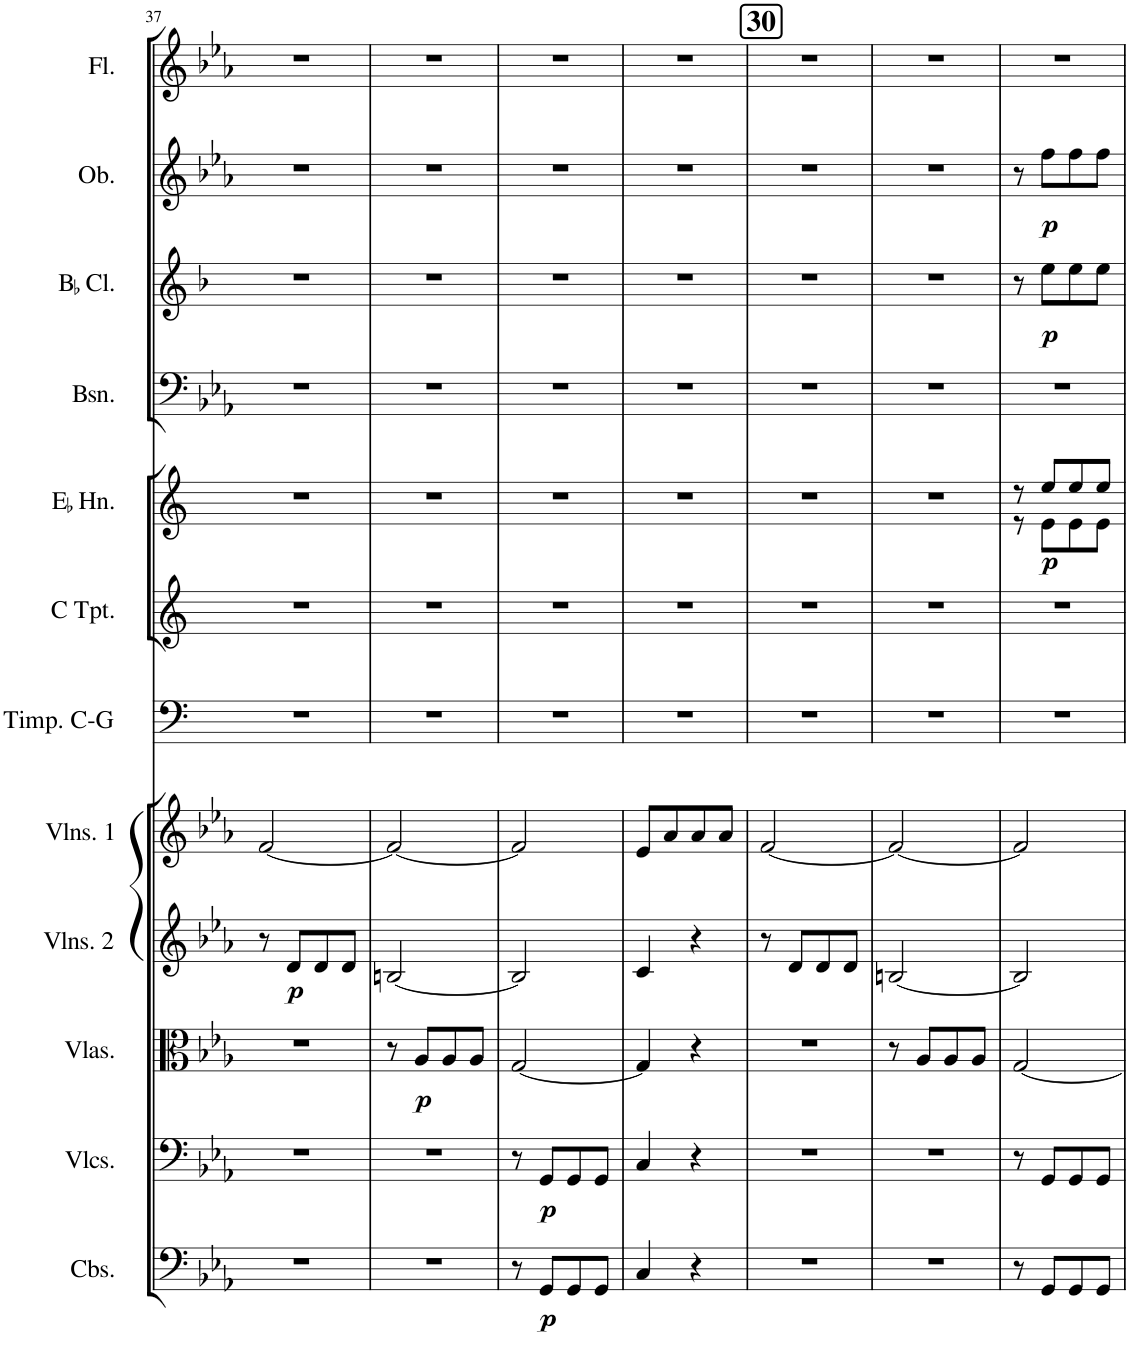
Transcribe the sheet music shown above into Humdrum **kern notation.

**kern	**dynam	**kern	**dynam	**kern	**dynam	**kern	**dynam	**kern	**kern	**kern	**kern	**dynam	**kern	**kern	**dynam	**kern	**dynam	**kern
*part12	*part12	*part11	*part11	*part10	*part10	*part9	*part9	*part8	*part7	*part6	*part5	*part5	*part4	*part3	*part3	*part2	*part2	*part1
*staff12	*staff12	*staff11	*staff11	*staff10	*staff10	*staff9	*staff9	*staff8	*staff7	*staff6	*staff5	*staff5	*staff4	*staff3	*staff3	*staff2	*staff2	*staff1
*I"Contrabasses	*	*I"Violoncellos	*	*I"Violas	*	*I"Violins 2	*	*I"Violins 1	*I"Timpani  C - G	*I"C Trumpet	*I"EaccidentalFlat Horn	*	*I"Bassoon	*I"BaccidentalFlat Clarinet	*	*I"Oboe	*	*I"Flute
*I'Cbs.	*	*I'Vlcs.	*	*I'Vlas.	*	*I'Vlns. 2	*	*I'Vlns. 1	*I'Timp. C-G	*I'C Tpt.	*I'EaccidentalFlat Hn.	*	*I'Bsn.	*I'BaccidentalFlat Cl.	*	*I'Ob.	*	*I'Fl.
!!LO:PB:g=z
*clefF4	*	*clefF4	*	*clefC3	*	*clefG2	*	*clefG2	*clefF4	*clefG2	*clefG2	*	*clefF4	*clefG2	*	*clefG2	*	*clefG2
*Trd7c12	*	*	*	*	*	*	*	*	*	*Trd1c2	*Trd5c9	*	*	*Trd1c2	*	*	*	*
*k[b-e-a-]	*	*k[b-e-a-]	*	*k[b-e-a-]	*	*k[b-e-a-]	*	*k[b-e-a-]	*k[]	*k[]	*k[]	*	*k[b-e-a-]	*k[b-]	*	*k[b-e-a-]	*	*k[b-e-a-]
*M2/4	*	*M2/4	*	*M2/4	*	*M2/4	*	*M2/4	*M2/4	*M2/4	*M2/4	*	*M2/4	*M2/4	*	*M2/4	*	*M2/4
=37	=37	=37	=37	=37	=37	=37	=37	=37	=37	=37	=37	=37	=37	=37	=37	=37	=37	=37
2r	.	2r	.	2r	.	8r	.	[2f/	2r	2r	2r	.	2r	2r	.	2r	.	2r
!	!	!	!	!	!	!	!LO:DY:b	!	!	!	!	!	!	!	!	!	!	!
.	.	.	.	.	.	8d/L	p	.	.	.	.	.	.	.	.	.	.	.
.	.	.	.	.	.	8d/	.	.	.	.	.	.	.	.	.	.	.	.
.	.	.	.	.	.	8d/J	.	.	.	.	.	.	.	.	.	.	.	.
=38	=38	=38	=38	=38	=38	=38	=38	=38	=38	=38	=38	=38	=38	=38	=38	=38	=38	=38
2r	.	2r	.	8r	.	[2Bn/	.	2f/_	2r	2r	2r	.	2r	2r	.	2r	.	2r
!	!	!	!	!	!LO:DY:b	!	!	!	!	!	!	!	!	!	!	!	!	!
.	.	.	.	8A-/L	p	.	.	.	.	.	.	.	.	.	.	.	.	.
.	.	.	.	8A-/	.	.	.	.	.	.	.	.	.	.	.	.	.	.
.	.	.	.	8A-/J	.	.	.	.	.	.	.	.	.	.	.	.	.	.
=39	=39	=39	=39	=39	=39	=39	=39	=39	=39	=39	=39	=39	=39	=39	=39	=39	=39	=39
8r	.	8r	.	[2G/	.	2B/]	.	2f/]	2r	2r	2r	.	2r	2r	.	2r	.	2r
!	!LO:DY:b	!	!LO:DY:b	!	!	!	!	!	!	!	!	!	!	!	!	!	!	!
8GG/L	p	8GG/L	p	.	.	.	.	.	.	.	.	.	.	.	.	.	.	.
8GG/	.	8GG/	.	.	.	.	.	.	.	.	.	.	.	.	.	.	.	.
8GG/J	.	8GG/J	.	.	.	.	.	.	.	.	.	.	.	.	.	.	.	.
=40	=40	=40	=40	=40	=40	=40	=40	=40	=40	=40	=40	=40	=40	=40	=40	=40	=40	=40
4C/	.	4C/	.	4G/]	.	4c/	.	8e-/L	2r	2r	2r	.	2r	2r	.	2r	.	2r
.	.	.	.	.	.	.	.	8a-/	.	.	.	.	.	.	.	.	.	.
4r	.	4r	.	4r	.	4r	.	8a-/	.	.	.	.	.	.	.	.	.	.
.	.	.	.	.	.	.	.	8a-/J	.	.	.	.	.	.	.	.	.	.
=41	=41	=41	=41	=41	=41	=41	=41	=41	=41	=41	=41	=41	=41	=41	=41	=41	=41	=41
!	!	!	!	!	!	!	!	!	!	!	!	!	!	!	!	!	!	!LO:TX:a:B:t=30
2r	.	2r	.	2r	.	8r	.	[2f/	2r	2r	2r	.	2r	2r	.	2r	.	2r
.	.	.	.	.	.	8d/L	.	.	.	.	.	.	.	.	.	.	.	.
.	.	.	.	.	.	8d/	.	.	.	.	.	.	.	.	.	.	.	.
.	.	.	.	.	.	8d/J	.	.	.	.	.	.	.	.	.	.	.	.
=42	=42	=42	=42	=42	=42	=42	=42	=42	=42	=42	=42	=42	=42	=42	=42	=42	=42	=42
2r	.	2r	.	8r	.	[2Bn/	.	2f/_	2r	2r	2r	.	2r	2r	.	2r	.	2r
.	.	.	.	8A-/L	.	.	.	.	.	.	.	.	.	.	.	.	.	.
.	.	.	.	8A-/	.	.	.	.	.	.	.	.	.	.	.	.	.	.
.	.	.	.	8A-/J	.	.	.	.	.	.	.	.	.	.	.	.	.	.
=43	=43	=43	=43	=43	=43	=43	=43	=43	=43	=43	=43	=43	=43	=43	=43	=43	=43	=43
*	*	*	*	*	*	*	*	*	*	*	*^	*	*	*	*	*	*	*
8r	.	8r	.	[2G/	.	2B/]	.	2f/]	2r	2r	8r	8r	.	2r	8r	.	8r	.	2r
!	!	!	!	!	!	!	!	!	!	!	!	!	!LO:DY:b	!	!	!LO:DY:b	!	!LO:DY:b	!
8GG/L	.	8GG/L	.	.	.	.	.	.	.	.	8ee/L	8e\L	p	.	8ee\L	p	8ff\L	p	.
8GG/	.	8GG/	.	.	.	.	.	.	.	.	8ee/	8e\	.	.	8ee\	.	8ff\	.	.
8GG/J	.	8GG/J	.	.	.	.	.	.	.	.	8ee/J	8e\J	.	.	8ee\J	.	8ff\J	.	.
*	*	*	*	*	*	*	*	*	*	*	*v	*v	*	*	*	*	*	*	*
=	=	=	=	=	=	=	=	=	=	=	=	=	=	=	=	=	=	=
*-	*-	*-	*-	*-	*-	*-	*-	*-	*-	*-	*-	*-	*-	*-	*-	*-	*-	*-
